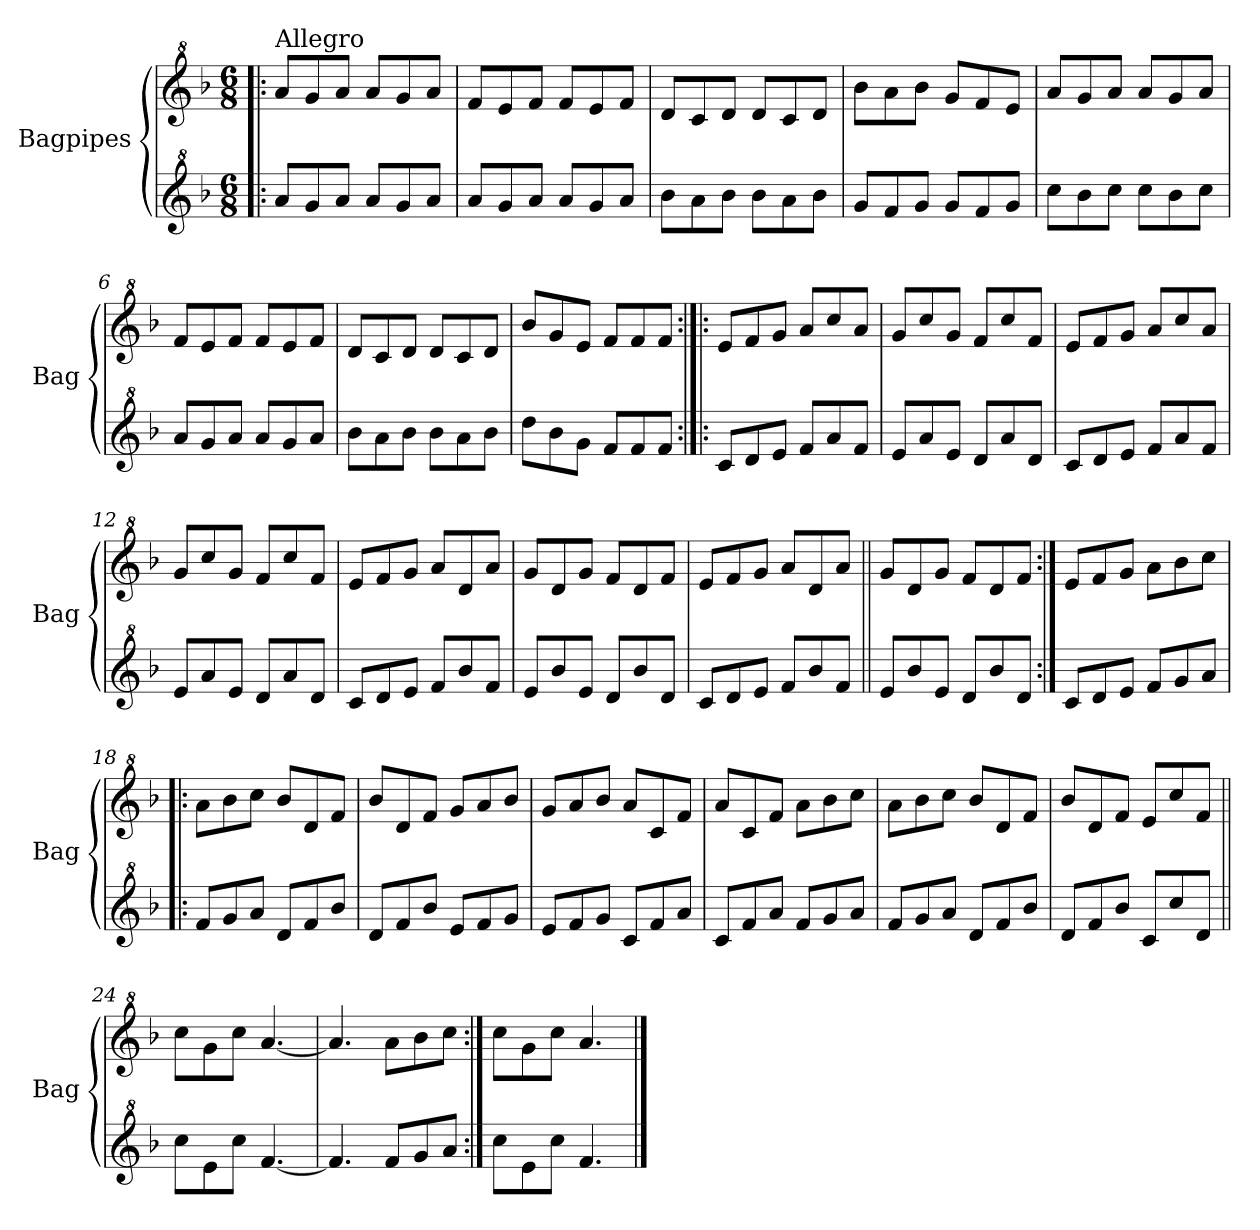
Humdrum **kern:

**kern	**kern
*part2	*part1
*staff2	*staff1
*I"Bagpipes	*I"Bagpipes
*I'Bag	*I'Bag
*clefG^2	*clefG^2
*k[b-]	*k[b-]
*F:	*F:
*M6/8	*M6/8
=1!|:	=1!|:
!	!LO:TX:a:t=Allegro
8aa/L	8aa/L
8gg/	8gg/
8aa/J	8aa/J
8aa/L	8aa/L
8gg/	8gg/
8aa/J	8aa/J
=2	=2
8aa/L	8ff/L
8gg/	8ee/
8aa/J	8ff/J
8aa/L	8ff/L
8gg/	8ee/
8aa/J	8ff/J
=3	=3
8bb-\L	8dd/L
8aa\	8cc/
8bb-\J	8dd/J
8bb-\L	8dd/L
8aa\	8cc/
8bb-\J	8dd/J
=4	=4
8gg/L	8bb-\L
8ff/	8aa\
8gg/J	8bb-\J
8gg/L	8gg/L
8ff/	8ff/
8gg/J	8ee/J
=5	=5
8ccc\L	8aa/L
8bb-\	8gg/
8ccc\J	8aa/J
8ccc\L	8aa/L
8bb-\	8gg/
8ccc\J	8aa/J
=6	=6
8aa/L	8ff/L
8gg/	8ee/
8aa/J	8ff/J
8aa/L	8ff/L
8gg/	8ee/
8aa/J	8ff/J
=7	=7
8bb-\L	8dd/L
8aa\	8cc/
8bb-\J	8dd/J
8bb-\L	8dd/L
8aa\	8cc/
8bb-\J	8dd/J
!!LO:LB:g=z
=8	=8
8ddd\L	8bb-/L
8bb-\	8gg/
8gg\J	8ee/J
8ff/L	8ff/L
8ff/	8ff/
8ff/J	8ff/J
=9:|!|:	=9:|!|:
8cc/L	8ee/L
8dd/	8ff/
8ee/J	8gg/J
8ff/L	8aa/L
8aa/	8ccc/
8ff/J	8aa/J
=10	=10
8ee/L	8gg/L
8aa/	8ccc/
8ee/J	8gg/J
8dd/L	8ff/L
8aa/	8ccc/
8dd/J	8ff/J
=11	=11
8cc/L	8ee/L
8dd/	8ff/
8ee/J	8gg/J
8ff/L	8aa/L
8aa/	8ccc/
8ff/J	8aa/J
=12	=12
8ee/L	8gg/L
8aa/	8ccc/
8ee/J	8gg/J
8dd/L	8ff/L
8aa/	8ccc/
8dd/J	8ff/J
=13	=13
8cc/L	8ee/L
8dd/	8ff/
8ee/J	8gg/J
8ff/L	8aa/L
8bb-/	8dd/
8ff/J	8aa/J
=14	=14
8ee/L	8gg/L
8bb-/	8dd/
8ee/J	8gg/J
8dd/L	8ff/L
8bb-/	8dd/
8dd/J	8ff/J
!!LO:LB:g=z
=15	=15
8cc/L	8ee/L
8dd/	8ff/
8ee/J	8gg/J
8ff/L	8aa/L
8bb-/	8dd/
8ff/J	8aa/J
=16||	=16||
8ee/L	8gg/L
8bb-/	8dd/
8ee/J	8gg/J
8dd/L	8ff/L
8bb-/	8dd/
8dd/J	8ff/J
=17:|!	=17:|!
8cc/L	8ee/L
8dd/	8ff/
8ee/J	8gg/J
8ff/L	8aa\L
8gg/	8bb-\
8aa/J	8ccc\J
=18!|:	=18!|:
8ff/L	8aa\L
8gg/	8bb-\
8aa/J	8ccc\J
8dd/L	8bb-/L
8ff/	8dd/
8bb-/J	8ff/J
=19	=19
8dd/L	8bb-/L
8ff/	8dd/
8bb-/J	8ff/J
8ee/L	8gg/L
8ff/	8aa/
8gg/J	8bb-/J
=20	=20
8ee/L	8gg/L
8ff/	8aa/
8gg/J	8bb-/J
8cc/L	8aa/L
8ff/	8cc/
8aa/J	8ff/J
=21	=21
8cc/L	8aa/L
8ff/	8cc/
8aa/J	8ff/J
8ff/L	8aa\L
8gg/	8bb-\
8aa/J	8ccc\J
!!LO:LB:g=z
=22	=22
8ff/L	8aa\L
8gg/	8bb-\
8aa/J	8ccc\J
8dd/L	8bb-/L
8ff/	8dd/
8bb-/J	8ff/J
=23	=23
8dd/L	8bb-/L
8ff/	8dd/
8bb-/J	8ff/J
8cc/L	8ee/L
8ccc/	8ccc/
8dd/J	8ff/J
=24||	=24||
8ccc\L	8ccc\L
8ee\	8gg\
8ccc\J	8ccc\J
[4.ff/	[4.aa/
=25	=25
4.ff/]	4.aa/]
8ff/L	8aa\L
8gg/	8bb-\
8aa/J	8ccc\J
=26:|!	=26:|!
8ccc\L	8ccc\L
8ee\	8gg\
8ccc\J	8ccc\J
4.ff/	4.aa/
==	==
*-	*-
